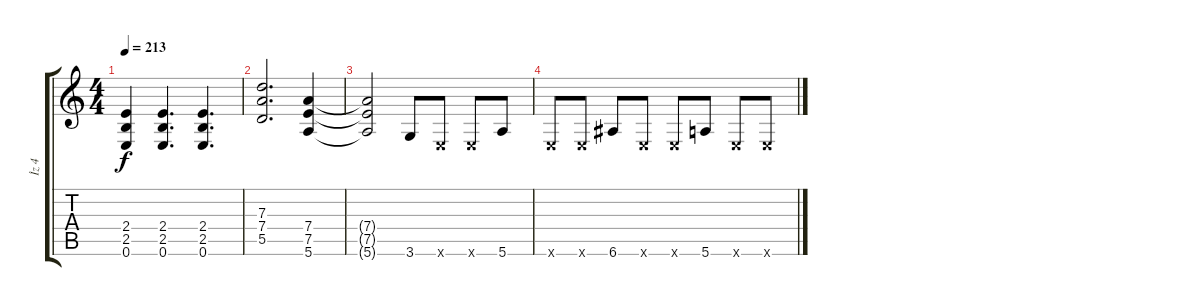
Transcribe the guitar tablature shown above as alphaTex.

\track ("İz 4" "İz 4") {instrument distortionguitar}
\staff {score tabs}
\tuning (E4 B3 G3 D3 A2 E2) {hide}
\ts (4 4)
\tempo 213
\clef g2
\ks c
(2.4{t} 2.5{t} 0.6{t}).4{dy f} (2.4 2.5 0.6).4{d} (2.4 2.5 0.6).4{d} |
(7.3 7.4 5.5).2{d} (7.4 7.5 5.6).4 |
(7.4{t} 7.5{t} 5.6{t}).2 3.6.8 0.6{x}.8 0.6{x}.8 5.6.8 |
0.6{x}.8 0.6{x}.8 6.6.8 0.6{x}.8 0.6{x}.8 5.6.8 0.6{x}.8 0.6{x}.8
